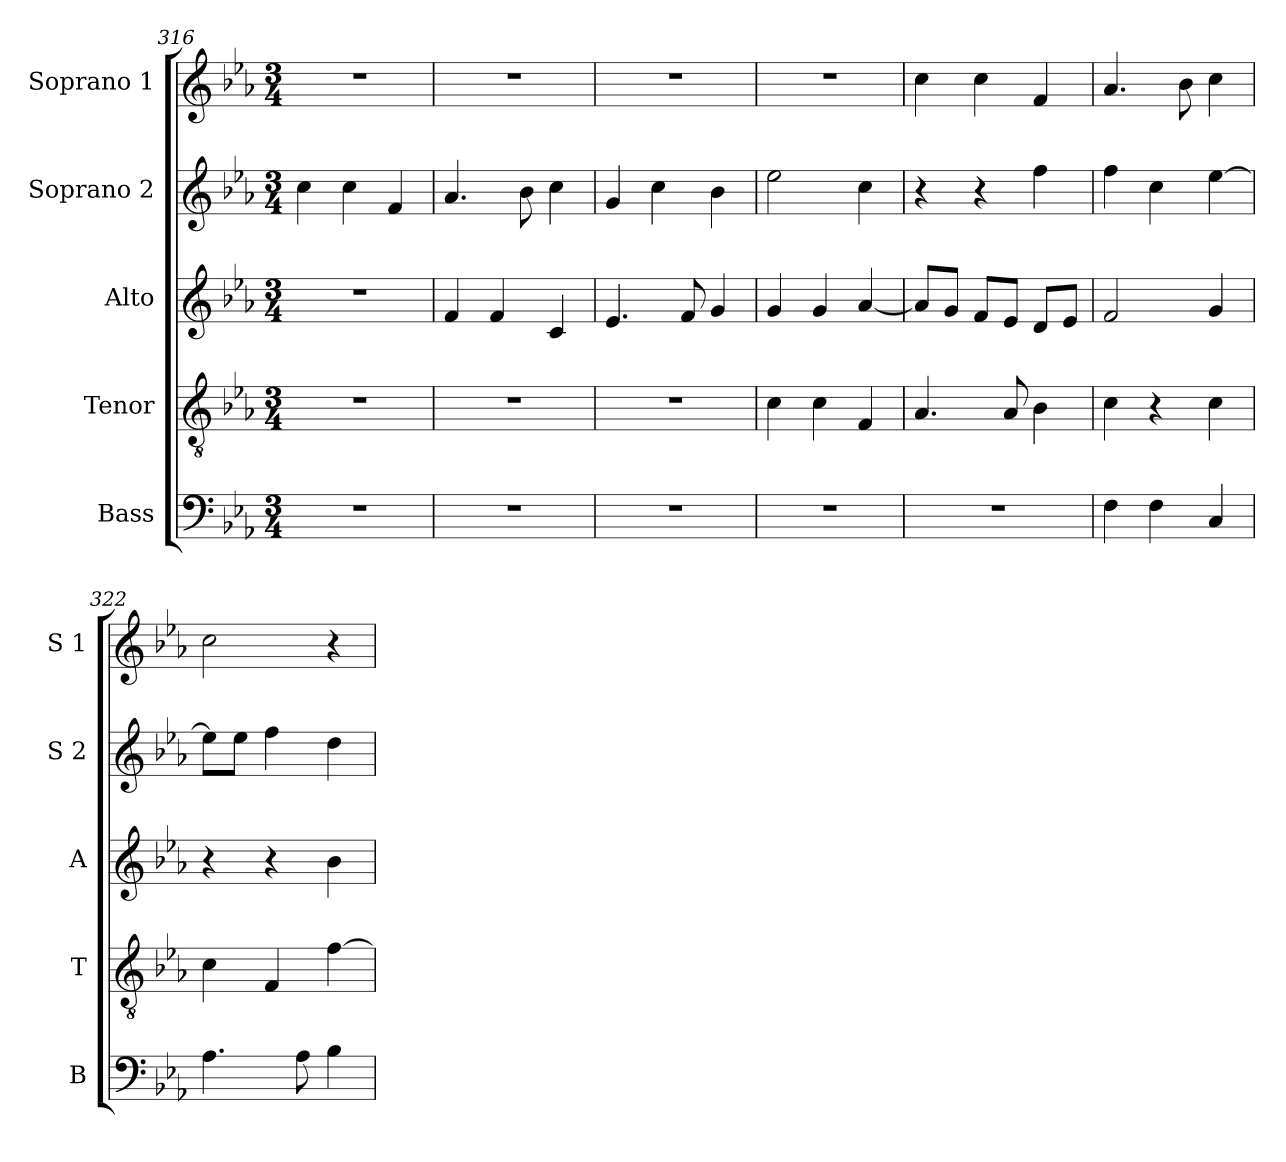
**kern	**kern	**kern	**kern	**kern
*part5	*part4	*part3	*part2	*part1
*staff5	*staff4	*staff3	*staff2	*staff1
*I"Bass	*I"Tenor	*I"Alto	*I"Soprano 2	*I"Soprano 1
*I'B	*I'T	*I'A	*I'S 2	*I'S 1
!!LO:PB:g=z
*clefF4	*clefGv2	*clefG2	*clefG2	*clefG2
*k[b-e-a-]	*k[b-e-a-]	*k[b-e-a-]	*k[b-e-a-]	*k[b-e-a-]
*E-:	*E-:	*E-:	*E-:	*E-:
*M3/4	*M3/4	*M3/4	*M3/4	*M3/4
=316	=316	=316	=316	=316
!LO:N:vis=1	!LO:N:vis=1	!LO:N:vis=1	!	!LO:N:vis=1
2.r	2.r	2.r	4cc\	2.r
.	.	.	4cc\	.
.	.	.	4f/	.
=317	=317	=317	=317	=317
!LO:N:vis=1	!LO:N:vis=1	!	!	!LO:N:vis=1
2.r	2.r	4f/	4.a-/	2.r
.	.	4f/	.	.
.	.	.	8b-\	.
.	.	4c/	4cc\	.
=318	=318	=318	=318	=318
!LO:N:vis=1	!LO:N:vis=1	!	!	!LO:N:vis=1
2.r	2.r	4.e-/	4g/	2.r
.	.	.	4cc\	.
.	.	8f/	.	.
.	.	4g/	4b-\	.
=319	=319	=319	=319	=319
!LO:N:vis=1	!	!	!	!LO:N:vis=1
2.r	4c\	4g/	2ee-\	2.r
.	4c\	4g/	.	.
.	4F/	[<4a-/	4cc\	.
=320	=320	=320	=320	=320
!LO:N:vis=1	!	!	!	!
2.r	4.A-/	8a-/L]	4r	4cc\
.	.	8g/J	.	.
.	.	8f/L	4r	4cc\
.	8A-/	8e-/J	.	.
.	4B-\	8d/L	4ff\	4f/
.	.	8e-/J	.	.
!!LO:LB:g=z
=321	=321	=321	=321	=321
4F\	4c\	2f/	4ff\	4.a-/
4F\	4r	.	4cc\	.
.	.	.	.	8b-\
4C/	4c\	4g/	[>4ee-\	4cc\
=322	=322	=322	=322	=322
4.A-\	4c\	4r	8ee-\L]	2cc\
.	.	.	8ee-\J	.
.	4F/	4r	4ff\	.
8A-\	.	.	.	.
4B-\	[>4f\	4b-\	4dd\	4r
=	=	=	=	=
*-	*-	*-	*-	*-
